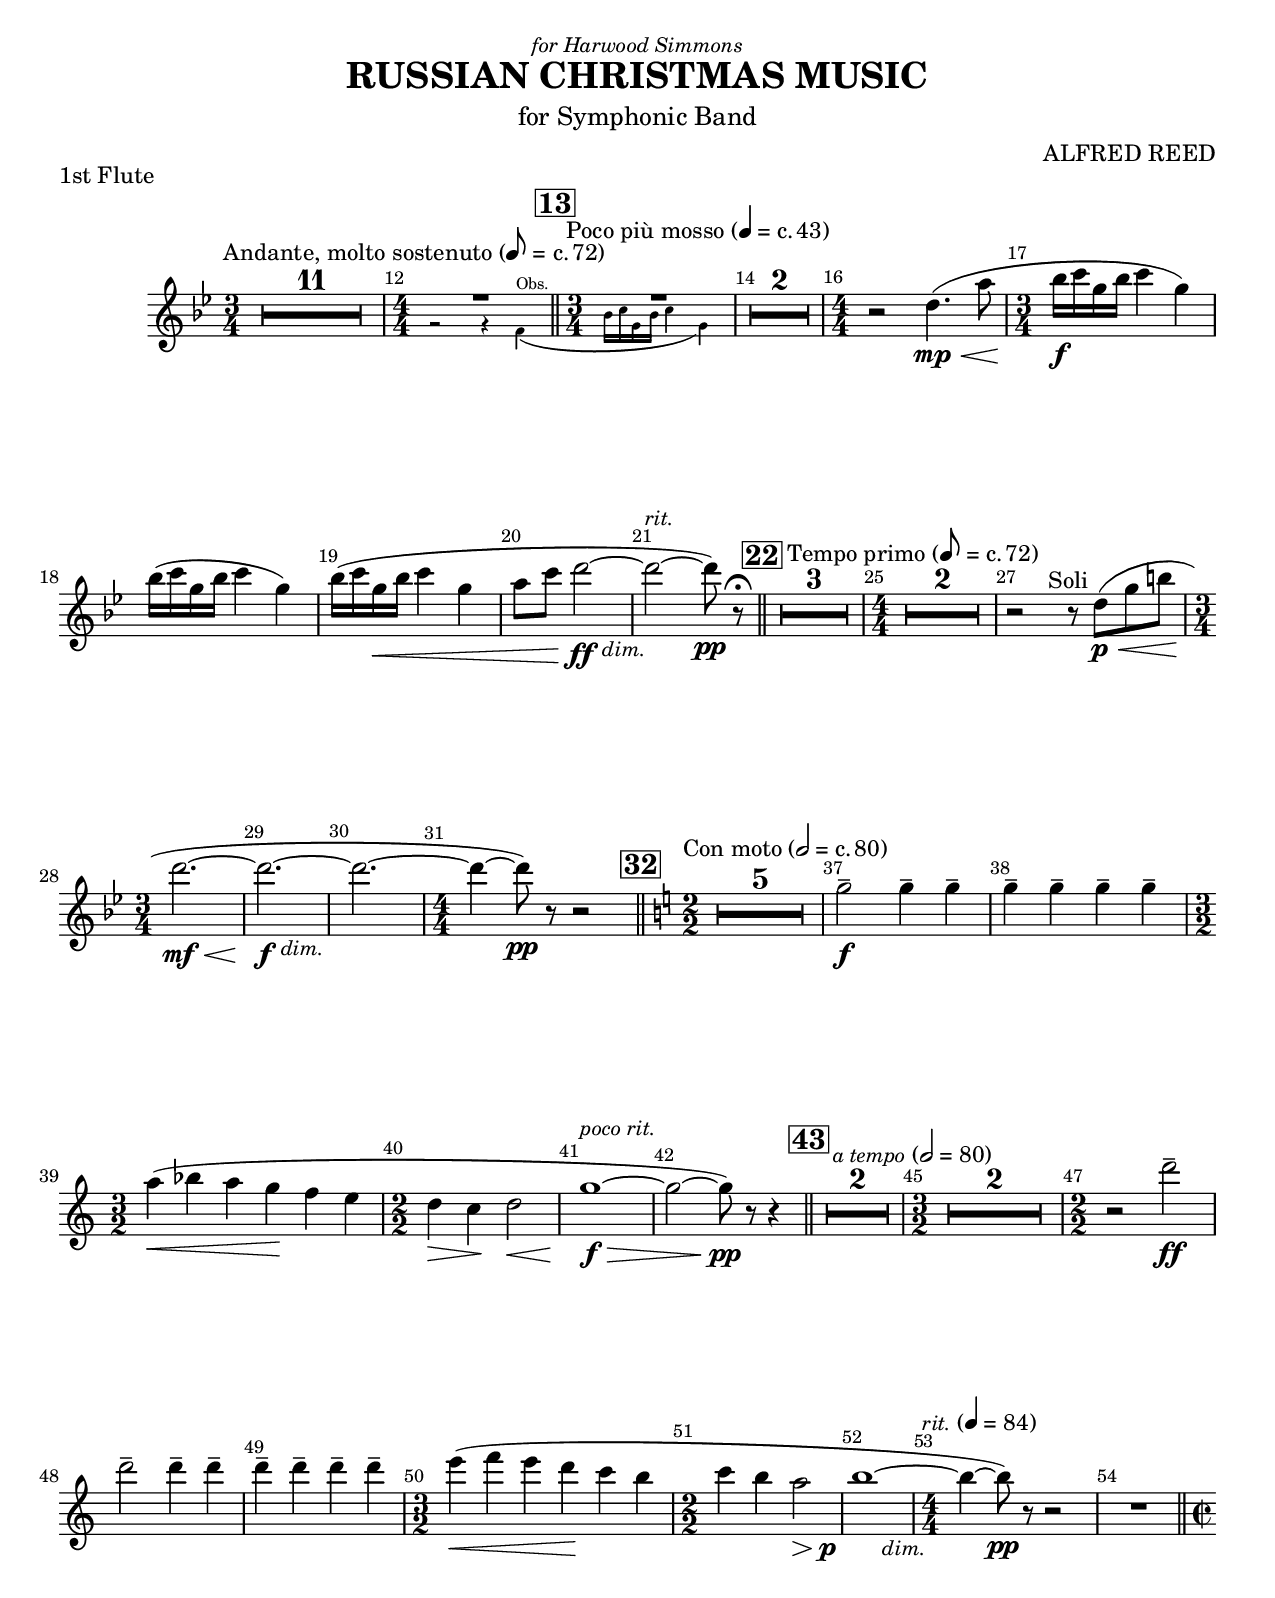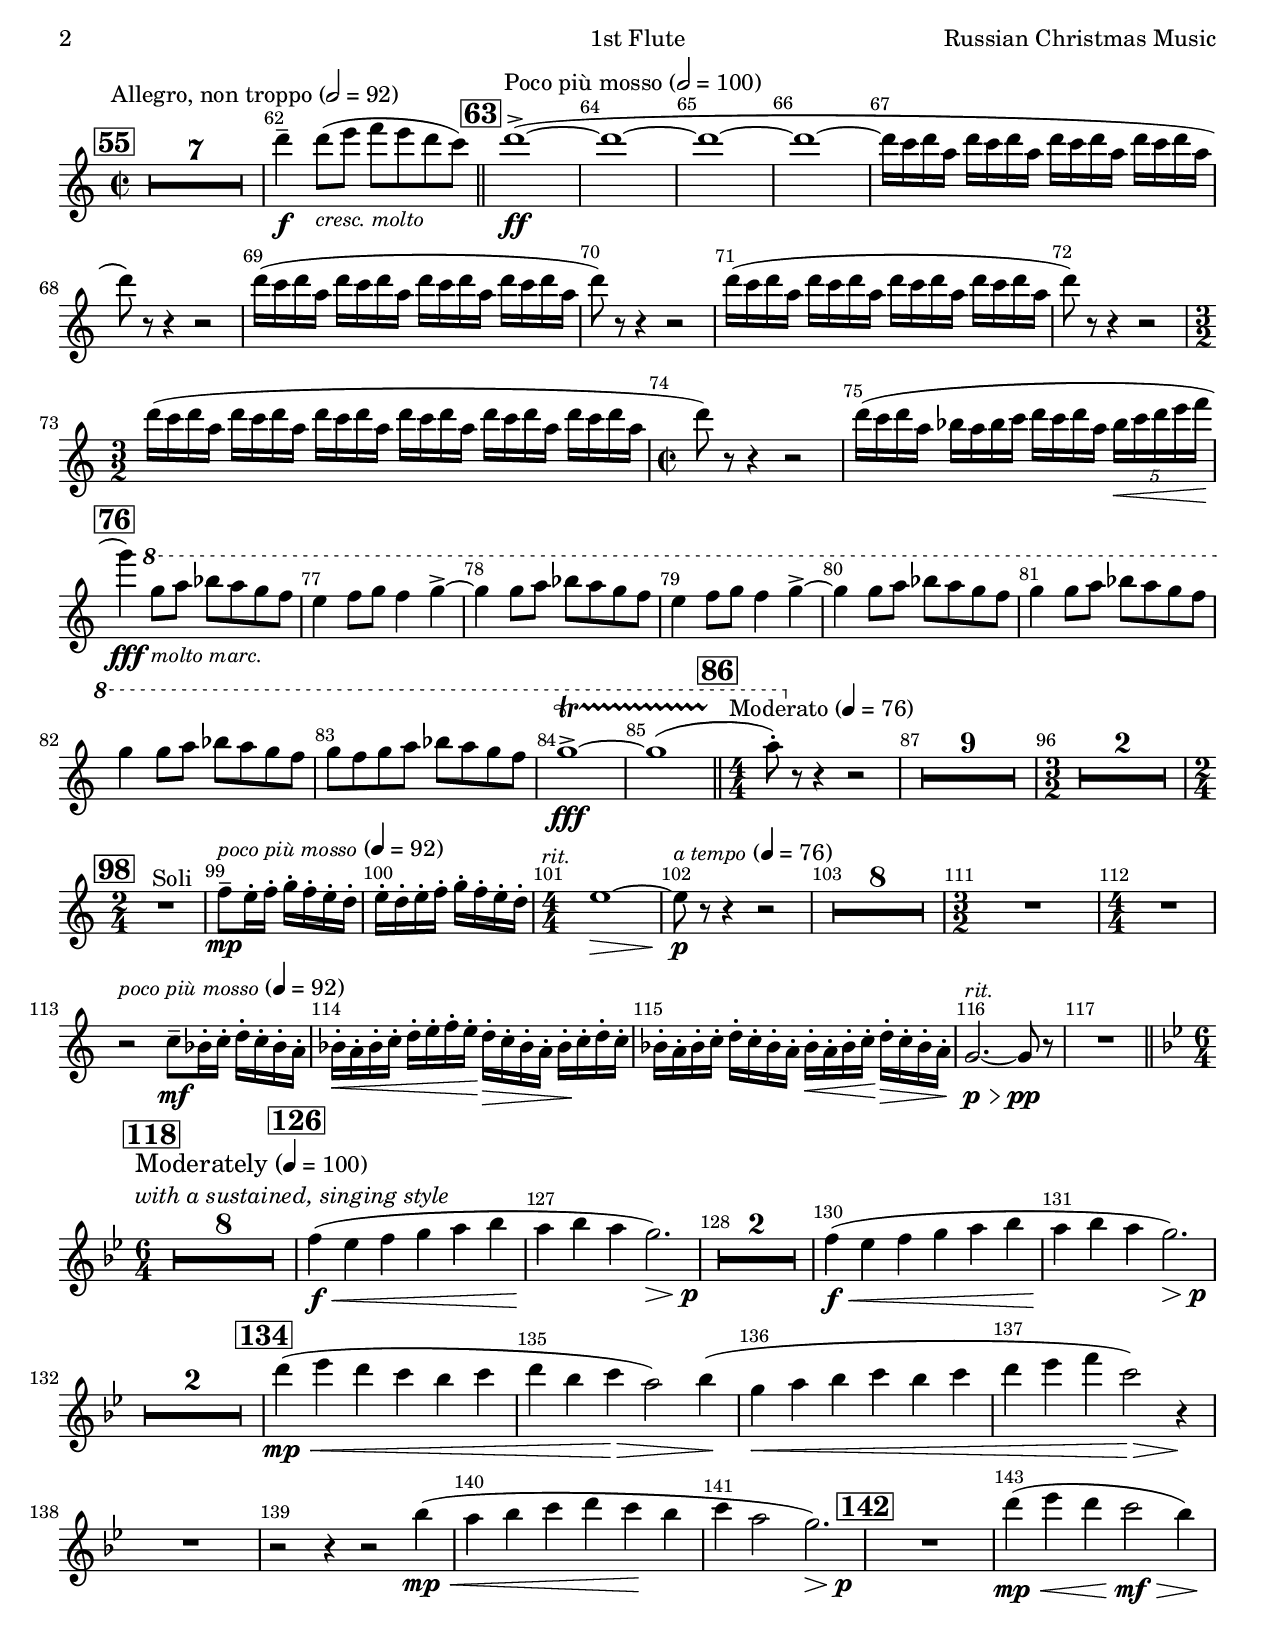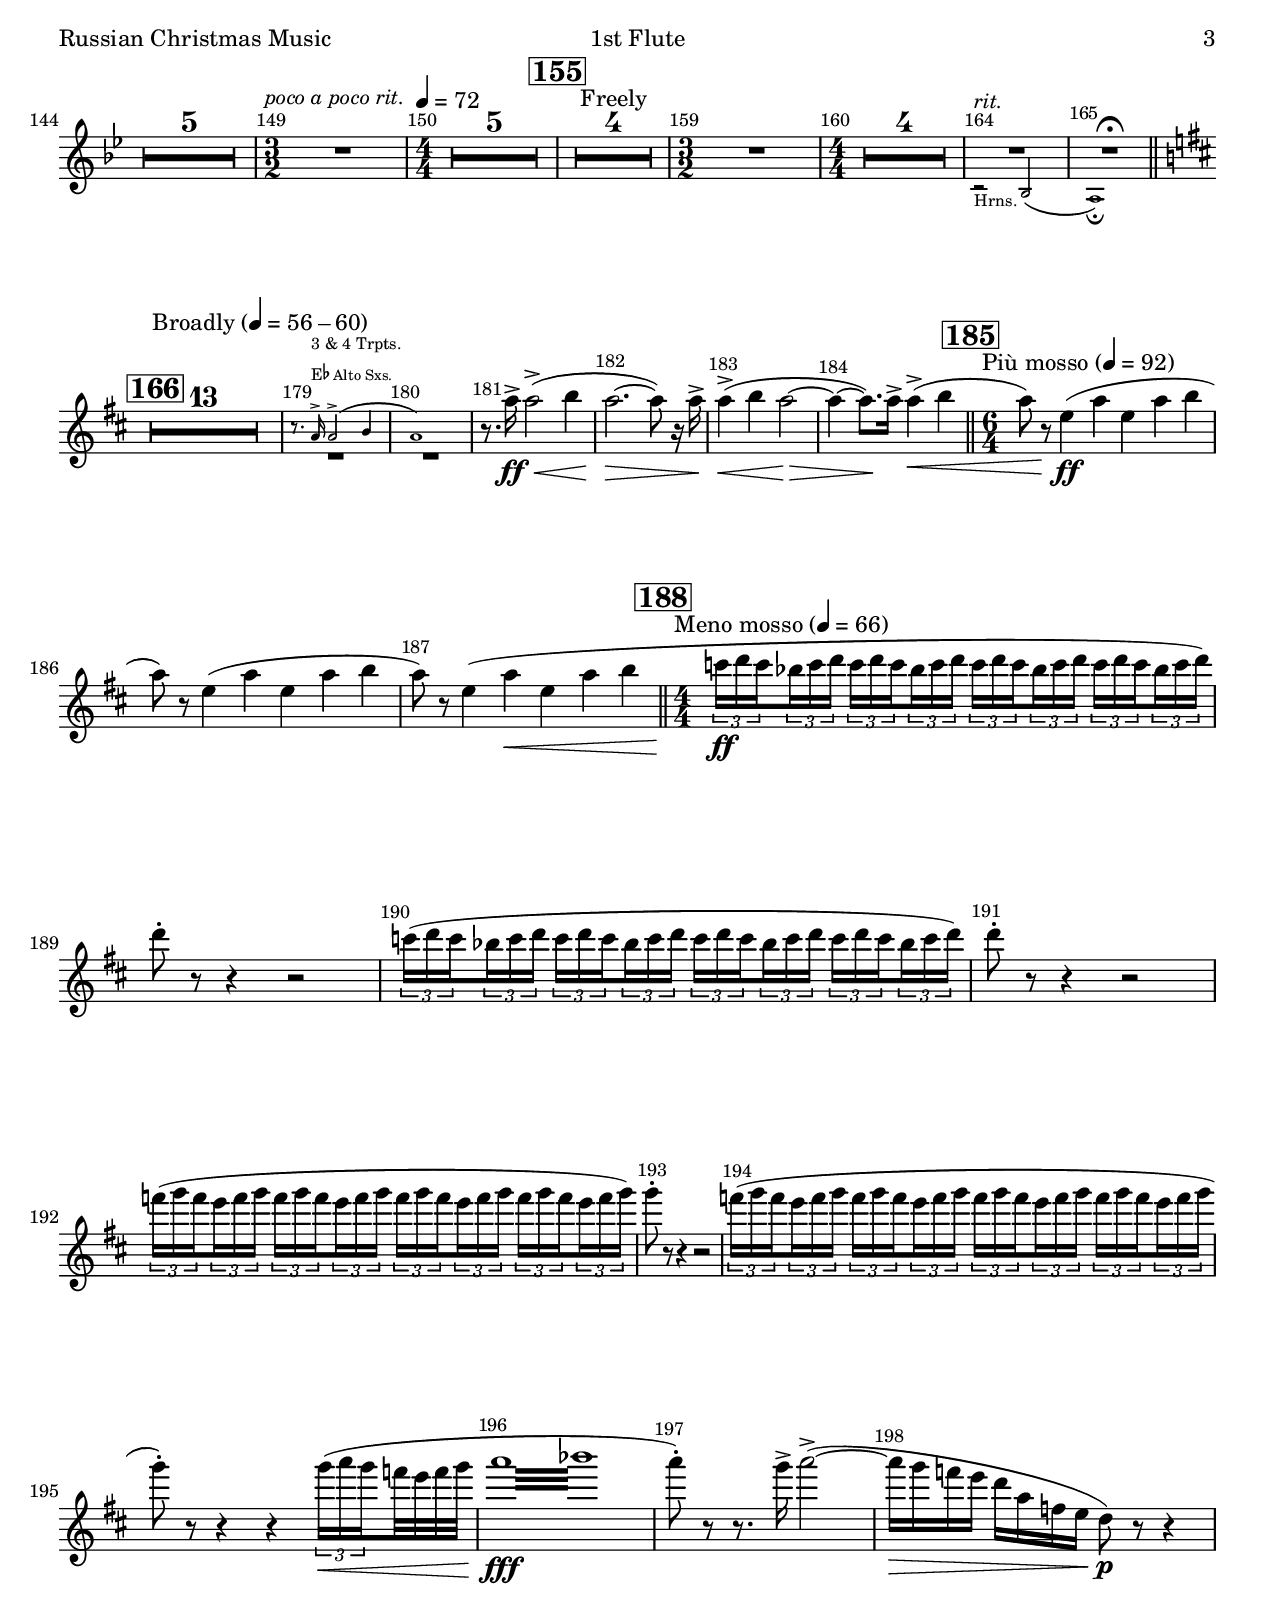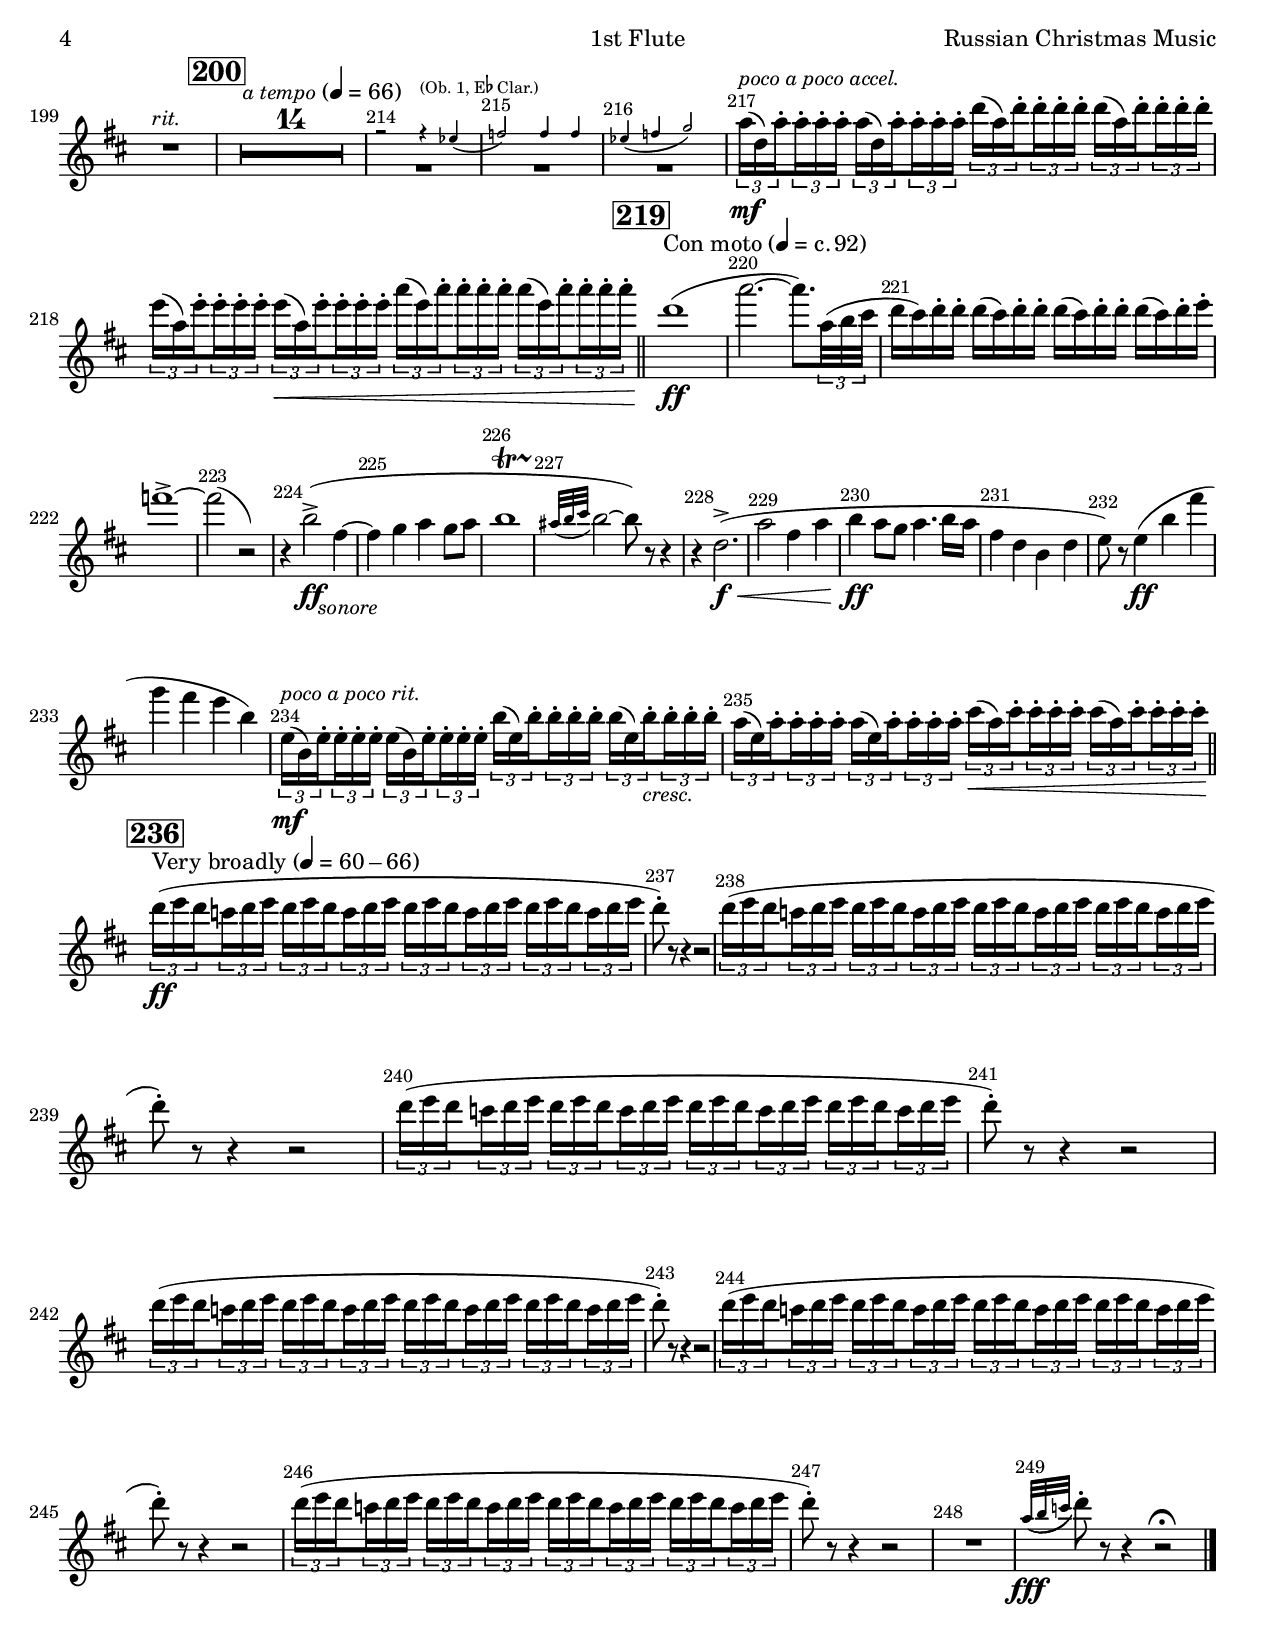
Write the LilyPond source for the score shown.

\version "2.19.82"
\language "english"

\version "2.19.82"
\language "english"

\header {
  dedication = \markup { \normal-text \smaller \italic "for Harwood Simmons" }
  pieceTitle = "Russian Christmas Music"
  title = \markup { #(string-upcase pieceTitle) }
  subtitle = \markup { \normal-text "for Symphonic Band" }
  composer = \markup { "ALFRED REED" }
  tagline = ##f
}

\paper {
  #(set-paper-size "ansi a")
  oddHeaderMarkup = \markup \fill-line {
    \on-the-fly #print-page-number-check-first
    \fromproperty #'header:pieceTitle
    \on-the-fly #print-page-number-check-first
    \fromproperty #'header:piece
    \on-the-fly #print-page-number-check-first
    \fromproperty #'page:page-number-string
  }
  evenHeaderMarkup = \markup \fill-line {
    \on-the-fly #print-page-number-check-first
    \fromproperty #'page:page-number-string
    \on-the-fly #print-page-number-check-first
    \fromproperty #'header:piece
    \fromproperty #'header:pieceTitle
  }
}

rehearsalMark = {
  \once \override Score.BarNumber.break-visibility = ##(#f #f #f)
  \mark \default
}

scoreOutline = {
  \compressFullBarRests
  \override MultiMeasureRest.expand-limit = #1
  \set Score.markFormatter = #format-mark-box-barnumbers
  \override Score.BarNumber.break-visibility = #end-of-line-invisible
  \context Score \applyContext #(set-bar-number-visibility 1)

  \overrideTimeSignatureSettings 6/4 1/4 #'(1 1 1 1 1 1) #'()
  \overrideTimeSignatureSettings 3/2 1/4 #'(1 1 1 1 1 1) #'()
  \overrideTimeSignatureSettings 2/2 1/2 #'(1 1) \beamExceptions {
    16[ 16 16 16] 16[ 16 16 16] 16[ 16 16 16] 16[ 16 16 16] |
    8[ 8 8 8] 8[ 8 8 8]
  }

  \numericTimeSignature
  \time 3/4
  \tempo \markup {
    \concat \normal-text {
      "Andante, molto sostenuto ("
      \smaller \general-align #Y #DOWN \note #"8" #1
      " = c."
      \hspace #0.25
      "72)"
    }
  }
  \key bf \major
  s2.*11

  % m. 12
  \time 4/4
  | s1*1

  %%% m. 13 %%%
  \rehearsalMark
  \bar "||"
  \time 3/4
  \tempo \markup {
    \concat \normal-text {
      "Poco più mosso ("
      \smaller \general-align #Y #DOWN \note #"4" #1
      " = c."
      \hspace #0.25
      "43)"
    }
  }
  | s2.*3

  % m. 16
  \time 4/4
  | s1*1

  % m. 17
  \time 3/4
  | s2.*4

  % m. 21
  | \tempo \markup { \normal-text \smaller \italic "rit." }
  s2

  s8 s8\fermata

  %%% m. 22 %%%
  \rehearsalMark
  \bar "||"
  \tempo \markup {
    \concat \normal-text {
      "Tempo primo ("
      \smaller \general-align #Y #DOWN \note #"8" #1
      " = c."
      \hspace #0.25
      "72)"
    }
  }
  | s2.*3

  % m. 25
  \time 4/4
  | s1*3

  % m. 28
  \time 3/4
  | s2.*3

  % m. 31
  \time 4/4
  | s1*1

  %%% m. 32 %%%
  \rehearsalMark
  \bar "||"
  \time 2/2
  \tempo \markup {
    \concat \normal-text {
      "Con moto ("
      \smaller \general-align #Y #DOWN \note #"2" #1
      " = c."
      \hspace #0.25
      "80)"
    }
  }
  \key c \major
  | s1*7

  % m. 39
  \time 3/2
  | s1.*1

  % m. 40
  \time 2/2
  | s1*1

  % m. 41
  \tempo \markup { \normal-text \smaller \italic "poco rit." }
  | s1*2

  %%% m. 43 %%%
  \rehearsalMark
  \bar "||"
  \tempo \markup { \normal-text \smaller \italic "a tempo" } 2 = 80
  | s1*2

  % m. 45
  \time 3/2
  | s1.*2

  % m. 48
  \time 2/2
  | s1*3

  % m. 51
  \time 3/2
  | s1.*1

  % m. 52
  \time 2/2
  | s1*2

  % m. 54
  \time 4/4
  \tempo \markup { \normal-text \smaller \italic "rit." } 4 = 84
  | s1*2

  %%% m. 55 %%%
  \defaultTimeSignature
  \time 2/2
  \rehearsalMark
  \bar "||"
  \tempo \markup { \normal-text "Allegro, non troppo" } 2 = 92
  | s1*8

  %%% m. 63 %%%
  \rehearsalMark
  \bar "||"
  \tempo \markup { \normal-text "Poco più mosso" } 2 = 100
  | s1*10

  % m. 74
  \time 3/2
  | s1.*1

  % m. 75
  \time 2/2
  | s1*2

  %%% m. 76 %%%
  \rehearsalMark
  | s1*10

  %%% m. 86 %%%
  \rehearsalMark
  \bar "||"
  \numericTimeSignature
  \time 4/4
  \tempo \markup { \normal-text "Moderato" } 4 = 76
  | s1*10

  % m. 96
  \time 3/2
  | s1.*2

  %%% m. 98 %%%
  \rehearsalMark
  \time 2/4
  | s2*1

  % m. 99
  \tempo \markup { \normal-text \smaller \italic "poco più mosso" } 4 = 92
  | s2*2

  % m. 101
  \time 4/4
  \tempo \markup { \normal-text \smaller \italic "rit." }
  | s1*1

  % m. 102
  \tempo \markup { \normal-text \smaller \italic "a tempo" } 4 = 76
  | s1*9

  % m. 111
  \time 3/2
  | s1.*1

  % m. 112
  \time 4/4
  | s1*1

  % m. 113
  \tempo \markup { \normal-text \smaller \italic "poco più mosso" } 4 = 92
  | s1*3

  % m. 116
  \tempo \markup { \normal-text \smaller \italic "rit." }
  | s1*2

  %%% m. 118 %%%
  \rehearsalMark
  \bar "||"
  \key bf \major
  \time 6/4
  \tempo \markup \left-column \normal-text {
    \concat {
      \larger "Moderately ("
      \smaller \general-align #Y #DOWN \note #"4" #1
      " = 100)"
    }
    \italic "with a sustained, singing style"
  }
  | s1.*8

  %%% m. 126 %%%
  \rehearsalMark
  | s1.*8

  %%% m. 134 %%%
  \rehearsalMark
  | s1.*8

  %%% m. 142 %%%
  \rehearsalMark
  | s1.*7

  % m. 148
  \time 3/2
  \tempo \markup { \normal-text \smaller \italic "poco a poco rit." }
  | s1.*1

  % m. 149
  \tempo 4 = 72
  \time 4/4
  | s1*5

  %%% m. 155 %%%
  \rehearsalMark
  \tempo \markup { \normal-text "Freely" }
  | s1*4

  % m. 159
  \time 3/2
  | s1.*1

  % m. 160
  \time 4/4
  | s1*4

  % m. 164
  \tempo \markup { \normal-text \smaller \italic "rit." }
  | s1*1

  % m. 165
  | R1*1^\fermataMarkup

  %%% m. 166 %%%
  \rehearsalMark
  \bar "||"
  \tempo \markup { \normal-text "Broadly" } 4 = 56 - 60
  \key d \major
  | s1*19

  %%% m. 185 %%%
  \rehearsalMark
  \bar "||"
  \tempo \markup { \normal-text "Più mosso" } 4 = 92
  \time 6/4
  | s1.*3

  %%% m. 188 %%%
  \rehearsalMark
  \bar "||"
  \tempo \markup { \normal-text "Meno mosso" } 4 = 66
  \time 4/4
  | s1*11

  % m. 199
  \tempo \markup { \normal-text \smaller \italic "rit." }
  | s1*1

  %%% m. 200 %%%
  \rehearsalMark
  \tempo \markup { \normal-text \smaller \italic "a tempo" } 4 = 66
  | s1*17

  % m. 217
  \tempo \markup { \normal-text \smaller \italic "poco a poco accel." }
  | s1*2

  %%% m. 219 %%%
  \rehearsalMark
  \bar "||"
  \tempo \markup {
    \concat \normal-text {
      "Con moto ("
      \smaller \general-align #Y #DOWN \note #"4" #1
      " = c."
      \hspace #0.25
      "92)"
    }
  }
  | s1*15

  % m. 234
  \tempo \markup { \normal-text \smaller \italic "poco a poco rit." }
  | s1*2

  %%% m. 236 %%%
  \rehearsalMark
  \bar "||"
  \tempo \markup { \normal-text "Very broadly" } 4 = 60 - 66
  | s1*13

  % m. 249
  |
  s2

  s2\fermata

  \bar "|."
}

\version "2.18.2"
\language "english"

subdivideBeamSixteenths = {
  \set subdivideBeams = ##t
  \set baseMoment = #(ly:make-moment 1/16)
  \set beatStructure = #'(4 4 4 4)
}

subdivideBeamEighths = {
  \set subdivideBeams = ##t
  \set baseMoment = #(ly:make-moment 1/8)
  \set beatStructure = #'(2 2)
}

unsetBeamSubdivision = {
  \unset subdivideBeams
  \unset baseMoment
  \unset beatStructure
}


\header {
  piece = "1st Flute"
}

partFluteOne = \relative c''' {
  % m. 1, 2, 3, 4, 5, 6, 7, 8, 9, 10, 11
  R2.*11
  |
  % m. 12, 13
  \override MultiMeasureRest #'staff-position = #2
  << { R1*1 | R2.*1 } \new CueVoice { g,2\rest
  \stemDown\slurDown
  g4\rest
  f4(^\markup { \teeny "Obs." }
  |
  bf16 c16 g16 bf16
  c4
  g4) } >>
  |
  % m. 14, 15
  \revert MultiMeasureRest #'staff-position
  R2.*2
  |
  % m. 16
  r2

  d'4.(\mp\<
    a'8
  |
  % m. 17
  bf16\f c16 g16 bf16
  c4
  g4)
  |
  % m. 18
  bf16( c16 g16 bf16
  c4
  g4)
  |
  % m. 19
  bf16( c16 g16\< bf16
  c4
  g4
  |
  % m. 20
  a8 c8
  << d2~\ff { s4
  s4_\markup { \smaller \italic "dim." } } >>
  |
  % m. 21
  d2~

  d8)\pp r8
  |
  % m. 22, 23, 24
  R2.*3
  |
  % m. 25, 26
  R1*2
  |
  % m. 27
  r2

  r8^\markup \center-align { "Soli" } d,8(\p\<
  g8 b8
  |
  % m. 28
  d2.~\mf\<


  |
  % m. 29
  << d2.~\f { s4
  s4_\markup { \smaller \italic "dim." } } >>

  |
  % m. 30
  d2.~


  |
  % m. 31
  d4~
  d8)\pp r8
  r2

  |
  % m. 32, 33, 34, 35, 36
  R1*5
  |
  % m. 37
  g,2--\f

  g4-- g4--
  |
  % m. 38
  g4--
  g4--
  g4--
  g4--
  |
  % m. 39
  a4(\<
  bf4
  a4
  g4\!
  f4
  e4
  |
  % m. 40
  d4\>
  c4\!
  d2\<

  |
  % m. 41
  g1~\f\>



  |
  % m. 42
  g2~

  g8\pp) r8
  r4
  |
  % m. 43, 44
  R1*2
  |
  % m. 45, 46
  R1.*2
  |
  % m. 47
  r2

  d'2--\ff

  |
  % m. 48
  d2--

  d4--
  d4--
  |
  % m. 49
  d4--
  d4--
  d4--
  d4--
  |
  % m. 50
  e4(\<
  f4
  e4
  d4\!
  c4
  b4
  |
  % m. 51
  c4
  b4
  << a2\> { s4.
  s8\p } >>
  |
  % m. 52
  << b1~ { s2

  s2_\markup { \smaller \italic "dim." } } >>

  |
  % m. 53
  b4~
  b8)\pp r8
  r2

  |
  % m. 55
  R1*1


  \pageBreak
  |
  % m. 54, 55, 56, 57, 58, 59, 60, 61
  R1*7
  |
  % m. 62
  d4--\f
  d8(_\markup { \smaller \italic "cresc. molto" } e8
  f8 e8
  d8 c8)
  |
  % m. 63
  d1->~(\ff



  |
  % m. 64
  d1~



  |
  % m. 65
  d1~



  |
  % m. 66
  d1~



  |
  % m. 67
  d16 c16 d16 a16
  d16 c16 d16 a16
  d16 c16 d16 a16
  d16 c16 d16 a16
  |
  % m. 68
  d8) r8
  r4
  r2

  |
  % m. 69
  d16( c16 d16 a16
  d16 c16 d16 a16
  d16 c16 d16 a16
  d16 c16 d16 a16
  |
  % m. 70
  d8) r8
  r4
  r2

  |
  % m. 71
  d16( c16 d16 a16
  d16 c16 d16 a16
  d16 c16 d16 a16
  d16 c16 d16 a16
  |
  % m. 72
  d8) r8
  r4
  r2

  |
  % m. 73
  d16( c16 d16 a16
  d16 c16 d16 a16
  d16 c16 d16 a16
  d16 c16 d16 a16
  d16 c16 d16 a16
  d16 c16 d16 a16
  |
  % m. 74
  d8) r8
  r4
  r2

  |
  % m. 75
  d16( c16 d16 a16
  bf16 a16 bf16 c16
  d16 c16 d16 a16
  \tuplet 5/4 { bf16\< c16 d16 e16 f16 }
  |
  % m. 76
  g4)\fff
  \ottava #1 g8_\markup { \smaller \italic "molto marc." } a8
  bf8 a8
  g8 f8
  |
  % m. 77
  e4
  f8 g8
  f4
  g4->~
  |
  % m. 78
  g4
  g8 a8
  bf8 a8
  g8 f8
  |
  % m. 79
  e4
  f8 g8
  f4
  g4->~
  |
  % m. 80
  g4
  g8 a8
  bf8 a8
  g8 f8
  |
  % m. 81
  g4
  g8 a8
  bf8 a8
  g8 f8
  |
  % m. 82
  g4
  g8 a8
  bf8 a8
  g8 f8
  |
  % m. 83
  g8 f8
  g8 a8
  bf8 a8
  g8 f8
  |
  % m. 84
  g1->~\startTrillSpan\fff



  |
  % m. 85
  g1(



  |
  % m. 86
  a8-.)\stopTrillSpan \ottava #0 r8
  r4
  r2

  |
  % m. 87, 88, 89, 90, 91, 92, 93, 94, 95
  R1*9
  |
  % m. 96, 97
  R1.*2
  |
  % m. 98
  << R2*1 { s4
  s4^"Soli"} >>
  |
  % m. 99
  f,8--\mp e16-. f16-.
  g16-. f16-. e16-. d16-.
  |
  % m. 100
  e16-. d16-. e16-. f16-.
  g16-. f16-. e16-. d16-.
  |
  % m. 101
  e1~\>



  |
  % m. 102
  e8\p r8
  r4
  r2

  |
  % m. 103, 104, 105, 106, 107, 108, 109, 110
  R1*8
  |
  % m. 111
  R1.*1





  |
  % m. 112
  R1*1



  |
  % m. 113
  r2

  c8--\mf bf16-. c16-.
  d16-. c16-. bf16-. a16-.
  |
  % m. 114
  bf16-.\< a16-. bf16-. c16-.
  d16-. e16-. f16-. e16-.\!
  d16-.\> c16-. bf16-. a16-.
  bf16-.\! c16-. d16-. c16-.
  |
  % m. 115
  bf16-. a16-. bf16-. c16-.
  d16-. c16-. bf16-. a16-.
  bf16-.\< a16-. bf16-. c16-.\!
  d16-.\> c16-. bf16-. a16-.
  |
  % m. 116
  g2.~\p\>


  g8\pp r8
  |
  % m. 117
  R1*1



  |
  % m. 118, 119, 120, 121, 122, 123, 124, 125
  R1.*8
  |
  % m. 126
  f'4(\f\<
  ef4
  f4
  g4
  a4
  bf4
  |
  % m. 127
  a4\!
  bf4
  a4
  << g2.)\> { s2

  s8 s8\p } >>
  |
  % m. 128, 129
  R1.*2
  |
  % m. 130
  f4(\f\<
  ef4
  f4
  g4
  a4
  bf4
  |
  % m. 131
  a4\!
  bf4
  a4
  << g2.)\> { s2

  s4\p } >>
  |
  % m. 132, 133
  R1.*2
  |
  % m. 134
  d'4(\mp\<
  ef4
  d4
  c4
  bf4
  c4
  |
  % m. 135
  d4
  bf4
  c4\>
  a2)

  bf4(\!
  |
  % m. 136
  g4\<
  a4
  bf4
  c4
  bf4
  c4
  |
  % m. 137
  d4
  ef4
  f4
  c2)\>

  r4\!
  |
  % m. 138
  R1.*1





  |
  % m. 139
  r2

  r4
  r2

  bf4(\mp\<
  |
  % m. 140
  a4
  bf4
  c4
  d4
  c4\!
  bf4
  |
  % m. 141
  c4
  a2

  << g2.)\> { s2

  s4\p } >>
  |
  % m. 142
  R1.*1





  |
  % m. 143
  d'4(\mp\<
  ef4
  d4
  c2\mf\>

  << bf4) { s8 s8\! } >> \pageBreak
  |
  % m. 144, 145, 146, 147, 148, 149
  R1.*6
  |
  % m. 150, 151, 152, 153, 154, 155, 156, 157, 158
  R1*9
  |
  % m. 159
  R1.*1





  |
  % m. 160, 161, 162, 163
  R1*4
  |
  % m. 164, 165
  << R1*2 \new CueVoice { c,,2\rest_\markup { \teeny "Hrns." }

  bf2(
  |
  a1)_\fermata


  } >>
  |
  % m. 166, 167, 168, 169, 170, 171, 172, 173, 174, 175, 176, 177, 178
  R1*13
  |
  % m. 179, 180
  \override MultiMeasureRest #'staff-position = #-6
  << R1*2 \new CueVoice { c'8.\rest a16^>^\markup \left-column {
    \teeny "3 & 4 Trpts."
    \concat { \teeny "E" \raise #0.5 \flat " Alto Sxs." }
  }
  \slurUp a2^>(

  \stemUp b4
  |
  a1)


  } >>
  |
  % m. 181
  \revert MultiMeasureRest #'staff-position
  r8. a'16->\ff\<
  a2->(

  b4
  |
  % m. 182
  a2.~\>


  a8) r16 a16->
  |
  % m. 183
  a4->(\<
  b4
  a2~\>

  |
  % m. 184
  a4~
  a8.)\! a16->
  a4->(\<
  b4
  |
  % m. 185
  a8) r8\!
  e4(\ff
  a4
  e4
  a4
  b4
  |
  % m. 186
  a8) r8
  e4(
  a4
  e4
  a4
  b4
  |
  % m. 187
  a8) r8
  e4(
  a4\<
  e4
  a4
  b4
  |
  % m. 188
  \subdivideBeamEighths \tuplet 3/2 { c16\ff d16 c16 } \tuplet 3/2 { bf16 c16 d16 }
  \tuplet 3/2 { c16 d16 c16 } \tuplet 3/2 { bf16 c16 d16 }
  \tuplet 3/2 { c16 d16 c16 } \tuplet 3/2 { bf16 c16 d16 }
  \tuplet 3/2 { c16 d16 c16 } \tuplet 3/2 { bf16 c16 d16) }
  |
  % m. 189
  d8-. r8
  r4
  r2

  |
  % m. 190
  \tuplet 3/2 { c16( d16 c16 } \tuplet 3/2 { bf16 c16 d16 }
  \tuplet 3/2 { c16 d16 c16 } \tuplet 3/2 { bf16 c16 d16 }
  \tuplet 3/2 { c16 d16 c16 } \tuplet 3/2 { bf16 c16 d16 }
  \tuplet 3/2 { c16 d16 c16 } \tuplet 3/2 { bf16 c16 d16) }
  |
  % m. 191
  d8-. r8
  r4
  r2

  |
  % m. 192
  \tuplet 3/2 { f16( g16 f16 } \tuplet 3/2 { e16 f16 g16 }
  \tuplet 3/2 { f16 g16 f16 } \tuplet 3/2 { e16 f16 g16 }
  \tuplet 3/2 { f16 g16 f16 } \tuplet 3/2 { e16 f16 g16 }
  \tuplet 3/2 { f16 g16 f16 } \tuplet 3/2 { e16 f16 g16) }
  |
  % m. 193
  g8-. r8
  r4
  r2

  |
  % m. 194
  \tuplet 3/2 { f16( g16 f16 } \tuplet 3/2 { e16 f16 g16 }
  \tuplet 3/2 { f16 g16 f16 } \tuplet 3/2 { e16 f16 g16 }
  \tuplet 3/2 { f16 g16 f16 } \tuplet 3/2 { e16 f16 g16 }
  \tuplet 3/2 { f16 g16 f16 } \tuplet 3/2 { e16 f16 g16 }
  |
  % m. 195
  g8-.) r8
  r4
  r4
  \tuplet 3/2 { g16(\< a16 g16 } f32 e32 f32 g32
  |
  % m. 196
  \repeat tremolo 16 { a32\fff bf32 }



  |
  % m. 197
  \unsetBeamSubdivision a8-.) r8
  r8. g16->
  a2->~(

  |
  % m. 198
  a16\> g16 f16 e16
  d16 a16 f16 e16
  d8)\p r8
  r4\pageBreak
  |
  % m. 199, 200, 201, 202, 203, 204, 205, 206, 207, 208, 209, 210, 211
  % m. 212, 213
  R1*15
  |
  % m. 214, 215, 216
  \override MultiMeasureRest #'staff-position = #-4
  << R1*3 \new CueVoice { f2\rest

  f4\rest^\markup \concat \teeny { "(Ob. 1, E" \raise #0.5 \flat " Clar.)" }
  \stemUp ef4(
  |
  f2)

  f4
  f4
  |
  ef4(
  f4
  g2)
  } >>
  |
  \revert MultiMeasureRest #'staff-position
  % m. 217
  \subdivideBeamEighths \tuplet 3/2 { a16(\mf d,16) a'16-. } \tuplet 3/2 { a16-. a16-. a16-. }
  \tuplet 3/2 { a16( d,16) a'16-. } \tuplet 3/2 { a16-. a16-. a16-. }
  \tuplet 3/2 { d16( a16) d16-. } \tuplet 3/2 { d16-. d16-. d16-. }
  \tuplet 3/2 { d16( a16) d16-. } \tuplet 3/2 { d16-. d16-. d16-. }
  |
  % m. 218
  \tuplet 3/2 { e16( a,16) e'16-. } \tuplet 3/2 { e16-. e16-. e16-. }
  \tuplet 3/2 { e16(\< a,16) e'16-. } \tuplet 3/2 { e16-. e16-. e16-. }
  \tuplet 3/2 { a16( e16) a16-. } \tuplet 3/2 { a16-. a16-. a16-. }
  \tuplet 3/2 { a16( e16) a16-. } \tuplet 3/2 { a16-. a16-. a16-. }
  |
  % m. 219
  \unsetBeamSubdivision d,1(\ff



  |
  % m. 220
  a'2.~


  a8.) \tuplet 3/2 { a,32( b32 cs32 }
  |
  % m. 221
  d16 cs16) d16-. d16-.
  d16( cs16) d16-. d16-.
  d16( cs16) d16-. d16-.
  d16( cs16) d16-. e16-.
  |
  % m. 222
  f1->~



  |
  % m. 223
  f2(

  r2)

  |
  % m. 224
  r4
  << b,2->(\ff { s4
  s4_\markup { \smaller \italic "sonore" } } >>
  fs4~
  |
  % m. 225
  fs4
  g4
  a4
  g8 a8
  |
  % m. 226
  b1\startTrillSpan



  |
  % m. 227
  \appoggiatura { as32\stopTrillSpan b32 cs32 } b2~

  b8) r8
  r4
  |
  % m. 228
  r4
  d,2.->(\f\<


  |
  % m. 229
  a'2

  fs4
  a4
  |
  % m. 230
  b4\ff
  a8 g8
  a4.
    b16 a16
  |
  % m. 231
  fs4
  d4
  b4
  d4
  |
  % m. 232
  e8) r8
  e4(\ff
  b'4
  fs'4
  |
  % m. 233
  g4
  fs4
  e4
  b4)
  |
  % m. 234
  \subdivideBeamEighths \tuplet 3/2 { e,16(\mf b16) e16-. } \tuplet 3/2 { e16-. e16-. e16-. }
  \tuplet 3/2 { e16( b16) e16-. } \tuplet 3/2 { e16-. e16-. e16-. }
  \tuplet 3/2 { b'16( e,16) b'16-. } \tuplet 3/2 { b16-. b16-. b16-. }
  \tuplet 3/2 { b16( e,16) b'16-._\markup { \smaller \italic "cresc." } } \tuplet 3/2 { b16-. b16-. b16-. }
  |
  % m. 235
  \tuplet 3/2 { a16( e16) a16-. } \tuplet 3/2 { a16-. a16-. a16-. }
  \tuplet 3/2 { a16( e16) a16-. } \tuplet 3/2 { a16-. a16-. a16-. }
  \tuplet 3/2 { cs16(\< a16) cs16-. } \tuplet 3/2 { cs16-. cs16-. cs16-. }
  \tuplet 3/2 { cs16( a16) cs16-. } \tuplet 3/2 { cs16-. cs16-. cs16-. }
  |
  % m. 236
  \tuplet 3/2 { d16(\ff e16 d16 } \tuplet 3/2 { c16 d16 e16 }
  \tuplet 3/2 { d16 e16 d16 } \tuplet 3/2 { c16 d16 e16 }
  \tuplet 3/2 { d16 e16 d16 } \tuplet 3/2 { c16 d16 e16 }
  \tuplet 3/2 { d16 e16 d16 } \tuplet 3/2 { c16 d16 e16 }
  |
  % m. 237
  d8-.) r8
  r4
  r2

  |
  % m. 238
  \tuplet 3/2 { d16( e16 d16 } \tuplet 3/2 { c16 d16 e16 }
  \tuplet 3/2 { d16 e16 d16 } \tuplet 3/2 { c16 d16 e16 }
  \tuplet 3/2 { d16 e16 d16 } \tuplet 3/2 { c16 d16 e16 }
  \tuplet 3/2 { d16 e16 d16 } \tuplet 3/2 { c16 d16 e16 }
  % m. 239
  d8-.) r8
  r4
  r2

  |
  % m. 240
  \tuplet 3/2 { d16( e16 d16 } \tuplet 3/2 { c16 d16 e16 }
  \tuplet 3/2 { d16 e16 d16 } \tuplet 3/2 { c16 d16 e16 }
  \tuplet 3/2 { d16 e16 d16 } \tuplet 3/2 { c16 d16 e16 }
  \tuplet 3/2 { d16 e16 d16 } \tuplet 3/2 { c16 d16 e16 }
  |
  % m. 241
  d8-.) r8
  r4
  r2

  |
  % m. 242
  \tuplet 3/2 { d16( e16 d16 } \tuplet 3/2 { c16 d16 e16 }
  \tuplet 3/2 { d16 e16 d16 } \tuplet 3/2 { c16 d16 e16 }
  \tuplet 3/2 { d16 e16 d16 } \tuplet 3/2 { c16 d16 e16 }
  \tuplet 3/2 { d16 e16 d16 } \tuplet 3/2 { c16 d16 e16 }
  |
  % m. 243
  d8-.) r8
  r4
  r2

  |
  % m. 244
  \tuplet 3/2 { d16( e16 d16 } \tuplet 3/2 { c16 d16 e16 }
  \tuplet 3/2 { d16 e16 d16 } \tuplet 3/2 { c16 d16 e16 }
  \tuplet 3/2 { d16 e16 d16 } \tuplet 3/2 { c16 d16 e16 }
  \tuplet 3/2 { d16 e16 d16 } \tuplet 3/2 { c16 d16 e16 }
  |
  % m. 245
  d8-.) r8
  r4
  r2

  |
  % m. 246
  \tuplet 3/2 { d16( e16 d16 } \tuplet 3/2 { c16 d16 e16 }
  \tuplet 3/2 { d16 e16 d16 } \tuplet 3/2 { c16 d16 e16 }
  \tuplet 3/2 { d16 e16 d16 } \tuplet 3/2 { c16 d16 e16 }
  \tuplet 3/2 { d16 e16 d16 } \tuplet 3/2 { c16 d16 e16 }
  |
  % m. 247
  d8-.) r8
  r4
  r2

  |
  % m. 248
  R1*1



  |
  % m. 249
  \appoggiatura { a32(\fff b32 c32 } d8-.) r8
  r4
  r2

}

\new Voice {
  << \scoreOutline \partFluteOne >>
}
